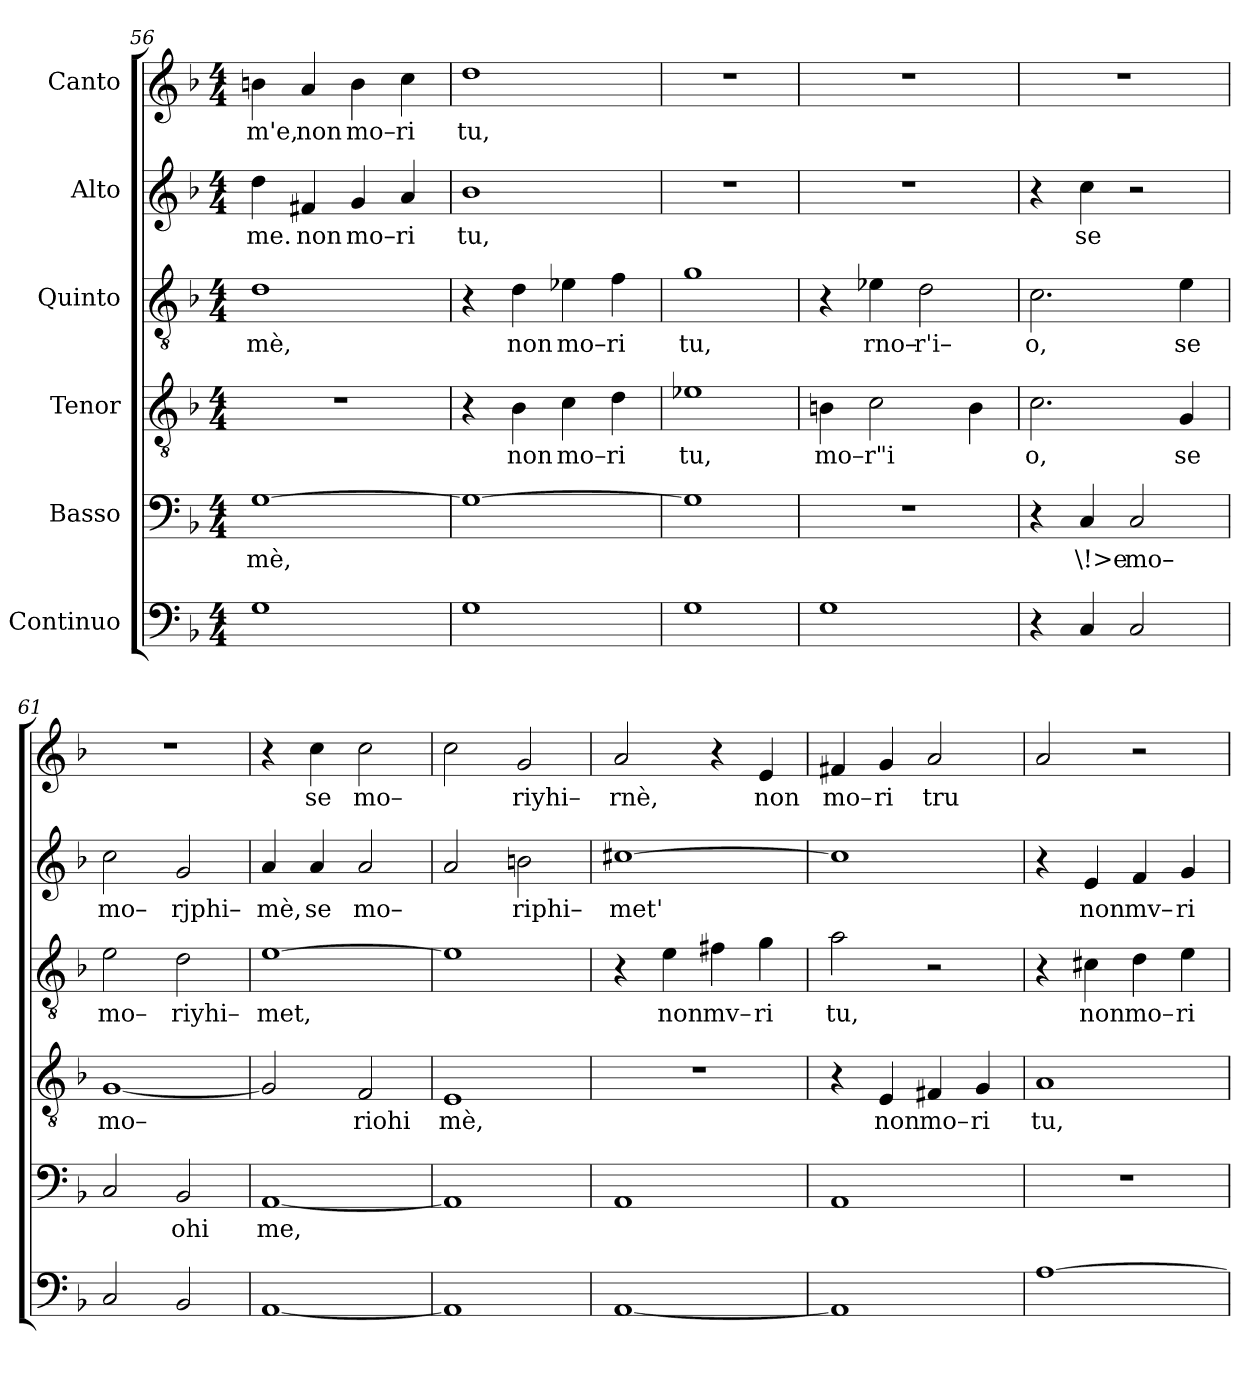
**kern	**kern	**text	**kern	**text	**kern	**text	**kern	**text	**kern	**text
*part6	*part5	*part5	*part4	*part4	*part3	*part3	*part2	*part2	*part1	*part1
*staff6	*staff5	*staff5	*staff4	*staff4	*staff3	*staff3	*staff2	*staff2	*staff1	*staff1
*I"Continuo	*I"Basso	*	*I"Tenor	*	*I"Quinto	*	*I"Alto	*	*I"Canto	*
*clefF4	*clefF4	*	*clefGv2	*	*clefGv2	*	*clefG2	*	*clefG2	*
*k[b-]	*k[b-]	*	*k[b-]	*	*k[b-]	*	*k[b-]	*	*k[b-]	*
*F:	*F:	*	*F:	*	*F:	*	*F:	*	*F:	*
*M4/4	*M4/4	*	*M4/4	*	*M4/4	*	*M4/4	*	*M4/4	*
=56	=56	=56	=56	=56	=56	=56	=56	=56	=56	=56
!	!	!LO:LY:b	!	!	!	!LO:LY:b	!	!LO:LY:b	!	!LO:LY:b
1G	[1G	mè,	1r	.	1d	mè,	4dd\	me.	4bn\	m'e,
!	!	!	!	!	!	!	!	!LO:LY:b	!	!LO:LY:b
.	.	.	.	.	.	.	4f#X/	non	4a/	non
!	!	!	!	!	!	!	!	!LO:LY:b	!	!LO:LY:b
.	.	.	.	.	.	.	4g/	mo–	4b\	mo–
!	!	!	!	!	!	!	!	!LO:LY:b	!	!LO:LY:b
.	.	.	.	.	.	.	4a/	ri	4cc\	ri
=57	=57	=57	=57	=57	=57	=57	=57	=57	=57	=57
!	!	!	!	!	!	!	!	!LO:LY:b	!	!LO:LY:b
1G	1G_	.	4r	.	4r	.	1b-	tu,	1dd	tu,
!	!	!	!	!LO:LY:b	!	!LO:LY:b	!	!	!	!
.	.	.	4B-\	non	4d\	non	.	.	.	.
!	!	!	!	!LO:LY:b	!	!LO:LY:b	!	!	!	!
.	.	.	4c\	mo–	4e-X\	mo–	.	.	.	.
!	!	!	!	!LO:LY:b	!	!LO:LY:b	!	!	!	!
.	.	.	4d\	ri	4f\	ri	.	.	.	.
=58	=58	=58	=58	=58	=58	=58	=58	=58	=58	=58
!	!	!	!	!LO:LY:b	!	!LO:LY:b	!	!	!	!
1G	1G]	.	1e-X	tu,	1g	tu,	1r	.	1r	.
=59	=59	=59	=59	=59	=59	=59	=59	=59	=59	=59
!	!	!	!	!LO:LY:b	!	!	!	!	!	!
1G	1r	.	4Bn\	mo–	4r	.	1r	.	1r	.
!	!	!	!	!LO:LY:b	!	!LO:LY:b	!	!	!	!
.	.	.	2c\	r"i	4e-X\	rno–	.	.	.	.
!	!	!	!	!	!	!LO:LY:b	!	!	!	!
.	.	.	.	.	2d\	r'i–	.	.	.	.
.	.	.	4B\	.	.	.	.	.	.	.
=60	=60	=60	=60	=60	=60	=60	=60	=60	=60	=60
!	!	!	!	!LO:LY:b	!	!LO:LY:b	!	!	!	!
4r	4r	.	2.c\	o,	2.c\	o,	4r	.	1r	.
!	!	!LO:LY:b	!	!	!	!	!	!LO:LY:b	!	!
4C/	4C/	\!>e	.	.	.	.	4cc\	se	.	.
!	!	!LO:LY:b	!	!	!	!	!	!	!	!
2C/	2C/	mo–	.	.	.	.	2r	.	.	.
!	!	!	!	!LO:LY:b	!	!LO:LY:b	!	!	!	!
.	.	.	4G/	se	4e\	se	.	.	.	.
=61	=61	=61	=61	=61	=61	=61	=61	=61	=61	=61
!	!	!	!	!LO:LY:b	!	!LO:LY:b	!	!LO:LY:b	!	!
2C/	2C/	.	[1G	mo–	2e\	mo–	2cc\	mo–	1r	.
!	!	!LO:LY:b	!	!	!	!LO:LY:b	!	!LO:LY:b	!	!
2BB-/	2BB-/	ohi	.	.	2d\	riyhi–	2g/	rjphi–	.	.
=62	=62	=62	=62	=62	=62	=62	=62	=62	=62	=62
!	!	!LO:LY:b	!	!	!	!LO:LY:b	!	!LO:LY:b	!	!
[1AA	[1AA	me,	2G/]	.	[1e	met,	4a/	mè,	4r	.
!	!	!	!	!	!	!	!	!LO:LY:b	!	!LO:LY:b
.	.	.	.	.	.	.	4a/	se	4cc\	se
!	!	!	!	!LO:LY:b	!	!	!	!LO:LY:b	!	!LO:LY:b
.	.	.	2F/	riohi	.	.	2a/	mo–	2cc\	mo–
=63	=63	=63	=63	=63	=63	=63	=63	=63	=63	=63
!	!	!	!	!LO:LY:b	!	!	!	!	!	!
1AA]	1AA]	.	1E	mè,	1e]	.	2a/	.	2cc\	.
!	!	!	!	!	!	!	!	!LO:LY:b	!	!LO:LY:b
.	.	.	.	.	.	.	2bn\	riphi–	2g/	riyhi–
=64	=64	=64	=64	=64	=64	=64	=64	=64	=64	=64
!	!	!	!	!	!	!	!	!LO:LY:b	!	!LO:LY:b
[1AA	1AA	.	1r	.	4r	.	[1cc#X	met'	2a/	rnè,
!	!	!	!	!	!	!LO:LY:b	!	!	!	!
.	.	.	.	.	4e\	non	.	.	.	.
!	!	!	!	!	!	!LO:LY:b	!	!	!	!
.	.	.	.	.	4f#X\	mv–	.	.	4r	.
!	!	!	!	!	!	!LO:LY:b	!	!	!	!LO:LY:b
.	.	.	.	.	4g\	ri	.	.	4e/	non
=65	=65	=65	=65	=65	=65	=65	=65	=65	=65	=65
!	!	!	!	!	!	!LO:LY:b	!	!	!	!LO:LY:b
1AA]	1AA	.	4r	.	2a\	tu,	1cc#]	.	4f#X/	mo–
!	!	!	!	!LO:LY:b	!	!	!	!	!	!LO:LY:b
.	.	.	4E/	non	.	.	.	.	4g/	ri
!	!	!	!	!LO:LY:b	!	!	!	!	!	!LO:LY:b
.	.	.	4F#X/	mo–	2r	.	.	.	2a/	tru
!	!	!	!	!LO:LY:b	!	!	!	!	!	!
.	.	.	4G/	ri	.	.	.	.	.	.
=66	=66	=66	=66	=66	=66	=66	=66	=66	=66	=66
!	!	!	!	!LO:LY:b	!	!	!	!	!	!
[1A	1r	.	1A	tu,	4r	.	4r	.	2a/	.
!	!	!	!	!	!	!LO:LY:b	!	!LO:LY:b	!	!
.	.	.	.	.	4c#X\	non	4e/	non	.	.
!	!	!	!	!	!	!LO:LY:b	!	!LO:LY:b	!	!
.	.	.	.	.	4d\	mo–	4f/	mv–	2r	.
!	!	!	!	!	!	!LO:LY:b	!	!LO:LY:b	!	!
.	.	.	.	.	4e\	ri	4g/	ri	.	.
=	=	=	=	=	=	=	=	=	=	=
*-	*-	*-	*-	*-	*-	*-	*-	*-	*-	*-
